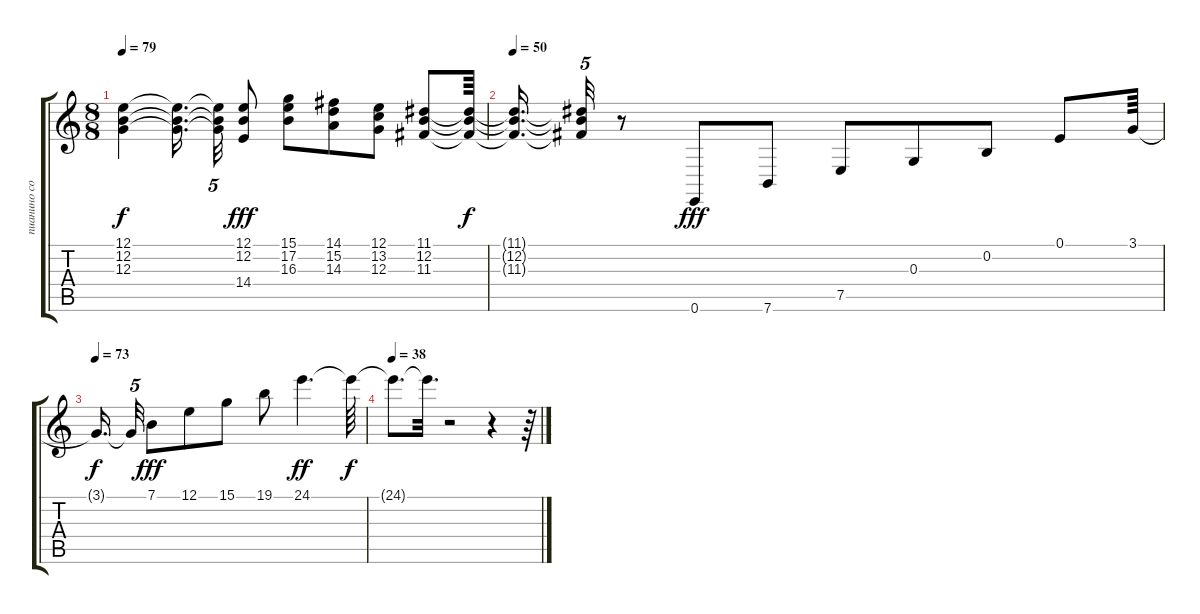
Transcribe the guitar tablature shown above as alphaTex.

\track ("пианино соло" "пианино со") {instrument acousticgrandpiano}
\staff {score tabs}
\tuning (E4 B3 G3 D3 A2 E2) {hide}
\ts (8 8)
\tempo 79
\clef g2
\ks c
(12.1{t} 12.2{t} 12.3{t}).4{dy f} (12.1{t} 12.2{t} 12.3{t}).16{d beam splitsecondary} (12.1{t} 12.2{t} 12.3{t}).32{tu (5 4)} (12.1 12.2 14.4).8{dy fff} (15.1 17.2 16.3).8 (14.1 15.2 14.3).8 (12.1 13.2 12.3).8 (11.1 12.2 11.3).8 (11.1{t} 12.2{t} 11.3{t}).64{dy f} |
\tempo 50
(11.1{t} 12.2{t} 11.3{t}).16{d} (11.1{t} 12.2{t} 11.3{t}).32{tu (5 4)} r.8 0.6.8{dy fff} 7.6.8 7.5.8 0.3.8 0.2.8 0.1.8 3.1.64 |
\tempo 73
3.1{t}.16{d dy f beam splitsecondary} 3.1{t}.32{tu (5 4)} 7.1.8{dy fff} 12.1.8 15.1.8 19.1.8 24.1.4{d dy ff} 24.1{t}.64{dy f} |
\tempo 38
24.1{t}.8{d} 24.1{t}.32{d} r.2 r.4 r.64
